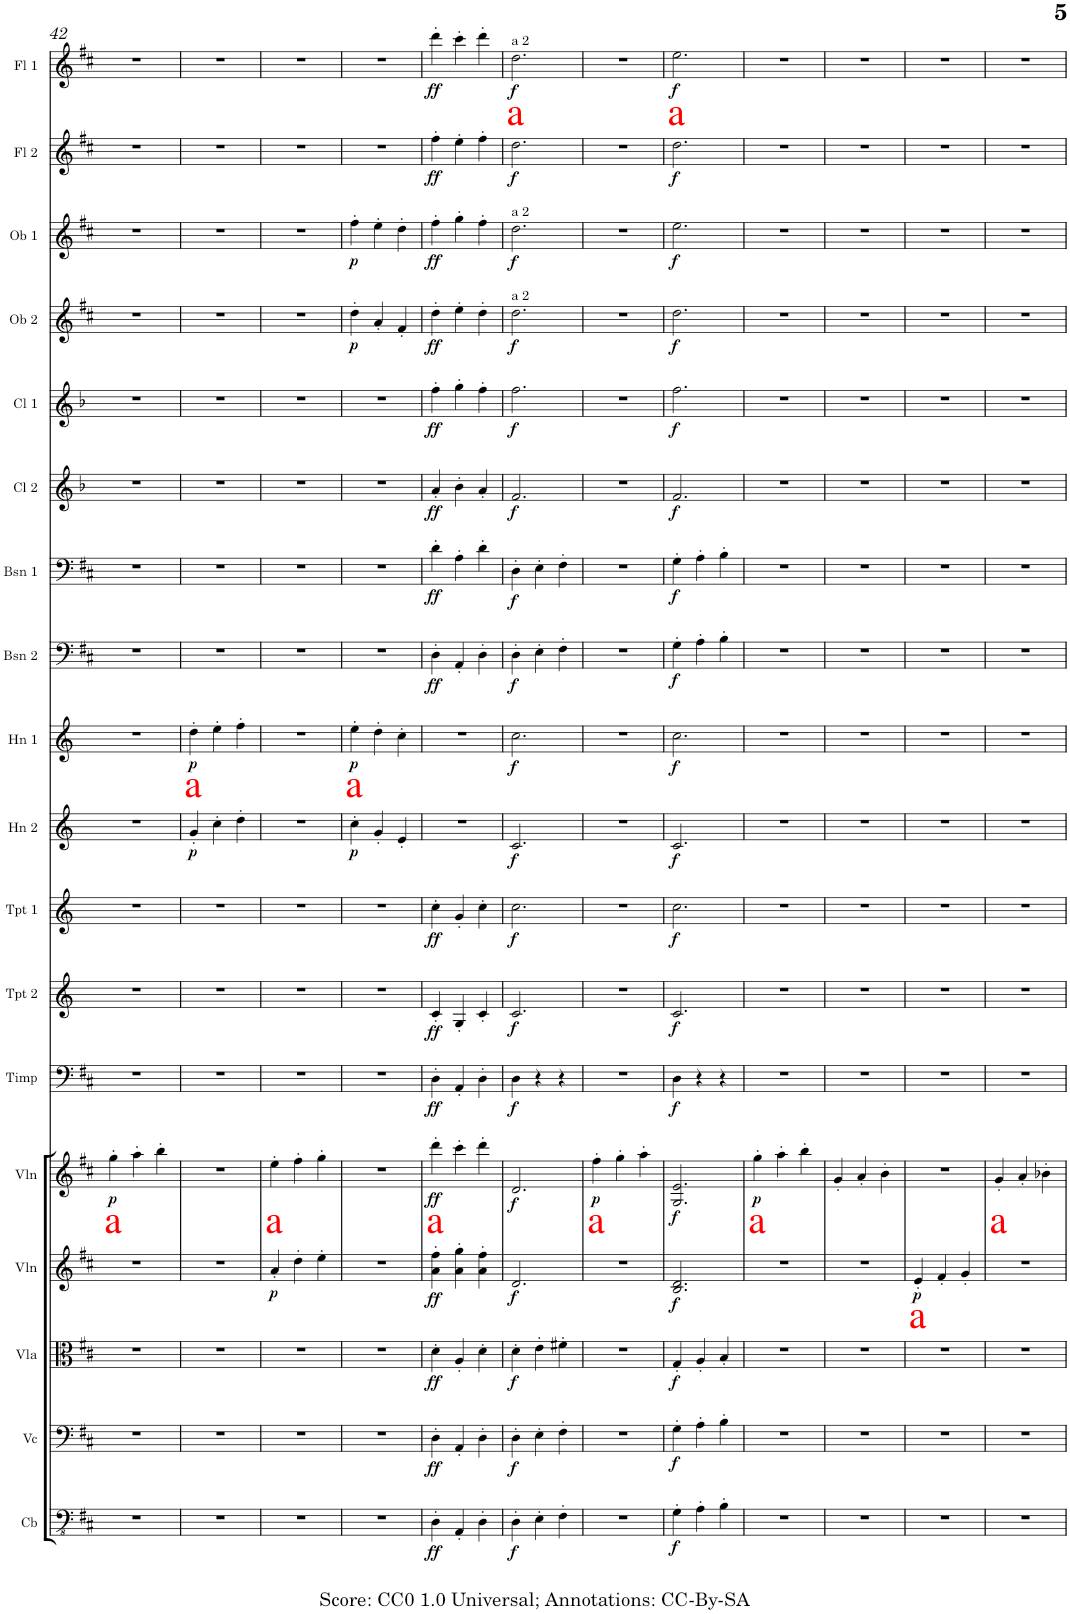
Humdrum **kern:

**kern	**dynam	**kern	**dynam	**kern	**dynam	**kern	**text	**dynam	**kern	**text	**dynam	**kern	**dynam	**kern	**dynam	**kern	**dynam	**kern	**dynam	**kern	**text	**dynam	**kern	**dynam	**kern	**dynam	**kern	**dynam	**kern	**dynam	**kern	**dynam	**kern	**dynam	**kern	**dynam	**kern	**text	**dynam
*part18	*part18	*part17	*part17	*part16	*part16	*part15	*part15	*part15	*part14	*part14	*part14	*part13	*part13	*part12	*part12	*part11	*part11	*part10	*part10	*part9	*part9	*part9	*part8	*part8	*part7	*part7	*part6	*part6	*part5	*part5	*part4	*part4	*part3	*part3	*part2	*part2	*part1	*part1	*part1
*staff18	*staff18	*staff17	*staff17	*staff16	*staff16	*staff15	*staff15	*staff15	*staff14	*staff14	*staff14	*staff13	*staff13	*staff12	*staff12	*staff11	*staff11	*staff10	*staff10	*staff9	*staff9	*staff9	*staff8	*staff8	*staff7	*staff7	*staff6	*staff6	*staff5	*staff5	*staff4	*staff4	*staff3	*staff3	*staff2	*staff2	*staff1	*staff1	*staff1
*I"Contrabass	*	*I"Violoncello	*	*I"Viola	*	*I"Violin	*	*	*I"Violin	*	*	*I"Timpani	*	*I"D Trumpet 2	*	*I"D Trumpet 1	*	*I"D Horn 2	*	*I"D Horn 1	*	*	*I"Bassoon 2	*	*I"Bassoon 1	*	*I"A Clarinet 2	*	*I"A Clarinet 1	*	*I"Oboe 2	*	*I"Oboe 1	*	*I"Flute 2	*	*I"Flute 1	*	*
*I'Cb	*	*I'Vc	*	*I'Vla	*	*I'Vln	*	*	*I'Vln	*	*	*I'Timp	*	*I'Tpt 2	*	*I'Tpt 1	*	*I'Hn 2	*	*I'Hn 1	*	*	*I'Bsn 2	*	*I'Bsn 1	*	*I'Cl 2	*	*I'Cl 1	*	*I'Ob 2	*	*I'Ob 1	*	*I'Fl 2	*	*I'Fl 1	*	*
!!LO:PB:g=z
*clefFv4	*	*clefF4	*	*clefC3	*	*clefG2	*	*	*clefG2	*	*	*clefF4	*	*clefG2	*	*clefG2	*	*clefG2	*	*clefG2	*	*	*clefF4	*	*clefF4	*	*clefG2	*	*clefG2	*	*clefG2	*	*clefG2	*	*clefG2	*	*clefG2	*	*
*	*	*	*	*	*	*	*	*	*	*	*	*	*	*Trd-1c-2	*	*Trd-1c-2	*	*Trd6c10	*	*Trd6c10	*	*	*	*	*	*	*Trd2c3	*	*Trd2c3	*	*	*	*	*	*	*	*	*	*
*k[f#c#]	*	*k[f#c#]	*	*k[f#c#]	*	*k[f#c#]	*	*	*k[f#c#]	*	*	*k[f#c#]	*	*k[]	*	*k[]	*	*k[]	*	*k[]	*	*	*k[f#c#]	*	*k[f#c#]	*	*k[b-]	*	*k[b-]	*	*k[f#c#]	*	*k[f#c#]	*	*k[f#c#]	*	*k[f#c#]	*	*
*M3/4	*	*M3/4	*	*M3/4	*	*M3/4	*	*	*M3/4	*	*	*M3/4	*	*M3/4	*	*M3/4	*	*M3/4	*	*M3/4	*	*	*M3/4	*	*M3/4	*	*M3/4	*	*M3/4	*	*M3/4	*	*M3/4	*	*M3/4	*	*M3/4	*	*
=42	=42	=42	=42	=42	=42	=42	=42	=42	=42	=42	=42	=42	=42	=42	=42	=42	=42	=42	=42	=42	=42	=42	=42	=42	=42	=42	=42	=42	=42	=42	=42	=42	=42	=42	=42	=42	=42	=42	=42
!	!	!	!	!	!	!	!	!	!	!LO:LY:b:color=#FF0000	!LO:DY:b	!	!	!	!	!	!	!	!	!	!	!	!	!	!	!	!	!	!	!	!	!	!	!	!	!	!	!	!
2.r	.	2.r	.	2.r	.	2.r	.	.	4gg'\	a	p	2.r	.	2.r	.	2.r	.	2.r	.	2.r	.	.	2.r	.	2.r	.	2.r	.	2.r	.	2.r	.	2.r	.	2.r	.	2.r	.	.
.	.	.	.	.	.	.	.	.	4aa'\	.	.	.	.	.	.	.	.	.	.	.	.	.	.	.	.	.	.	.	.	.	.	.	.	.	.	.	.	.	.
.	.	.	.	.	.	.	.	.	4bb'\	.	.	.	.	.	.	.	.	.	.	.	.	.	.	.	.	.	.	.	.	.	.	.	.	.	.	.	.	.	.
=43	=43	=43	=43	=43	=43	=43	=43	=43	=43	=43	=43	=43	=43	=43	=43	=43	=43	=43	=43	=43	=43	=43	=43	=43	=43	=43	=43	=43	=43	=43	=43	=43	=43	=43	=43	=43	=43	=43	=43
!	!	!	!	!	!	!	!	!	!	!	!	!	!	!	!	!	!	!	!LO:DY:b	!	!LO:LY:b:color=#FF0000	!LO:DY:b	!	!	!	!	!	!	!	!	!	!	!	!	!	!	!	!	!
2.r	.	2.r	.	2.r	.	2.r	.	.	2.r	.	.	2.r	.	2.r	.	2.r	.	4g'/	p	4dd'\	a	p	2.r	.	2.r	.	2.r	.	2.r	.	2.r	.	2.r	.	2.r	.	2.r	.	.
.	.	.	.	.	.	.	.	.	.	.	.	.	.	.	.	.	.	4cc'\	.	4ee'\	.	.	.	.	.	.	.	.	.	.	.	.	.	.	.	.	.	.	.
.	.	.	.	.	.	.	.	.	.	.	.	.	.	.	.	.	.	4dd'\	.	4ff'\	.	.	.	.	.	.	.	.	.	.	.	.	.	.	.	.	.	.	.
=44	=44	=44	=44	=44	=44	=44	=44	=44	=44	=44	=44	=44	=44	=44	=44	=44	=44	=44	=44	=44	=44	=44	=44	=44	=44	=44	=44	=44	=44	=44	=44	=44	=44	=44	=44	=44	=44	=44	=44
!	!	!	!	!	!	!	!	!LO:DY:b	!	!LO:LY:b:color=#FF0000	!	!	!	!	!	!	!	!	!	!	!	!	!	!	!	!	!	!	!	!	!	!	!	!	!	!	!	!	!
2.r	.	2.r	.	2.r	.	4a'/	.	p	4ee'\	a	.	2.r	.	2.r	.	2.r	.	2.r	.	2.r	.	.	2.r	.	2.r	.	2.r	.	2.r	.	2.r	.	2.r	.	2.r	.	2.r	.	.
.	.	.	.	.	.	4dd'\	.	.	4ff#'\	.	.	.	.	.	.	.	.	.	.	.	.	.	.	.	.	.	.	.	.	.	.	.	.	.	.	.	.	.	.
.	.	.	.	.	.	4ee'\	.	.	4gg'\	.	.	.	.	.	.	.	.	.	.	.	.	.	.	.	.	.	.	.	.	.	.	.	.	.	.	.	.	.	.
=45	=45	=45	=45	=45	=45	=45	=45	=45	=45	=45	=45	=45	=45	=45	=45	=45	=45	=45	=45	=45	=45	=45	=45	=45	=45	=45	=45	=45	=45	=45	=45	=45	=45	=45	=45	=45	=45	=45	=45
!	!	!	!	!	!	!	!	!	!	!	!	!	!	!	!	!	!	!	!LO:DY:b	!	!LO:LY:b:color=#FF0000	!LO:DY:b	!	!	!	!	!	!	!	!	!	!LO:DY:b	!	!LO:DY:b	!	!	!	!	!
2.r	.	2.r	.	2.r	.	2.r	.	.	2.r	.	.	2.r	.	2.r	.	2.r	.	4cc'\	p	4ee'\	a	p	2.r	.	2.r	.	2.r	.	2.r	.	4dd'\	p	4ff#'\	p	2.r	.	2.r	.	.
.	.	.	.	.	.	.	.	.	.	.	.	.	.	.	.	.	.	4g'/	.	4dd'\	.	.	.	.	.	.	.	.	.	.	4a'/	.	4ee'\	.	.	.	.	.	.
.	.	.	.	.	.	.	.	.	.	.	.	.	.	.	.	.	.	4e'/	.	4cc'\	.	.	.	.	.	.	.	.	.	.	4f#'/	.	4dd'\	.	.	.	.	.	.
=46	=46	=46	=46	=46	=46	=46	=46	=46	=46	=46	=46	=46	=46	=46	=46	=46	=46	=46	=46	=46	=46	=46	=46	=46	=46	=46	=46	=46	=46	=46	=46	=46	=46	=46	=46	=46	=46	=46	=46
!	!LO:DY:b	!	!LO:DY:b	!	!LO:DY:b	!	!	!LO:DY:b	!	!LO:LY:b:color=#FF0000	!LO:DY:b	!	!LO:DY:b	!	!LO:DY:b	!	!LO:DY:b	!	!	!	!	!	!	!LO:DY:b	!	!LO:DY:b	!	!LO:DY:b	!	!LO:DY:b	!	!LO:DY:b	!	!LO:DY:b	!	!LO:DY:b	!	!	!LO:DY:b
4DD'\	ff	4D'\	ff	4d'\	ff	4a\' 4ff#\'	.	ff	4ddd'\	a	ff	4D'\	ff	4c'/	ff	4cc'\	ff	2.r	.	2.r	.	.	4D'\	ff	4d'\	ff	4a'/	ff	4ff'\	ff	4dd'\	ff	4ff#'\	ff	4ff#'\	ff	4ddd'\	.	ff
4AAA'/	.	4AA'/	.	4A'/	.	4a\' 4gg\'	.	.	4ccc#'\	.	.	4AA'/	.	4G'/	.	4g'/	.	.	.	.	.	.	4AA'/	.	4A'\	.	4b-'\	.	4gg'\	.	4ee'\	.	4gg'\	.	4ee'\	.	4ccc#'\	.	.
4DD'\	.	4D'\	.	4d'\	.	4a\' 4ff#\'	.	.	4ddd'\	.	.	4D'\	.	4c'/	.	4cc'\	.	.	.	.	.	.	4D'\	.	4d'\	.	4a'/	.	4ff'\	.	4dd'\	.	4ff#'\	.	4ff#'\	.	4ddd'\	.	.
=47	=47	=47	=47	=47	=47	=47	=47	=47	=47	=47	=47	=47	=47	=47	=47	=47	=47	=47	=47	=47	=47	=47	=47	=47	=47	=47	=47	=47	=47	=47	=47	=47	=47	=47	=47	=47	=47	=47	=47
!	!	!	!	!	!	!	!	!	!	!	!	!	!	!	!	!	!	!	!	!	!	!	!	!	!	!	!	!	!	!	!	!	!	!	!	!	!LO:TX:a:t=a 2	!	!
!	!	!	!	!	!	!	!	!	!	!	!	!	!	!	!	!	!	!	!	!	!	!	!	!	!	!	!	!	!	!	!	!	!LO:TX:a:t=a 2	!	!	!	!	!	!
!	!	!	!	!	!	!	!	!	!	!	!	!	!	!	!	!	!	!	!	!	!	!	!	!	!	!	!	!	!	!	!LO:TX:a:t=a 2	!	!	!	!	!	!	!	!
!	!LO:DY:b	!	!LO:DY:b	!	!LO:DY:b	!	!	!LO:DY:b	!	!	!LO:DY:b	!	!LO:DY:b	!	!LO:DY:b	!	!LO:DY:b	!	!LO:DY:b	!	!	!LO:DY:b	!	!LO:DY:b	!	!LO:DY:b	!	!LO:DY:b	!	!LO:DY:b	!	!LO:DY:b	!	!LO:DY:b	!	!LO:DY:b	!	!LO:LY:b:color=#FF0000	!LO:DY:b
4DD'\	f	4D'\	f	4d'\	f	2.d/	.	f	2.d/	.	f	4D\	f	2.c/	f	2.cc\	f	2.c/	f	2.cc\	.	f	4D'\	f	4D'\	f	2.f/	f	2.ff\	f	2.dd\	f	2.dd\	f	2.dd\	f	2.dd\	a	f
4EE'\	.	4E'\	.	4e'\	.	.	.	.	.	.	.	4r	.	.	.	.	.	.	.	.	.	.	4E'\	.	4E'\	.	.	.	.	.	.	.	.	.	.	.	.	.	.
4FF#'\	.	4F#'\	.	4f#X'\	.	.	.	.	.	.	.	4r	.	.	.	.	.	.	.	.	.	.	4F#'\	.	4F#'\	.	.	.	.	.	.	.	.	.	.	.	.	.	.
=48	=48	=48	=48	=48	=48	=48	=48	=48	=48	=48	=48	=48	=48	=48	=48	=48	=48	=48	=48	=48	=48	=48	=48	=48	=48	=48	=48	=48	=48	=48	=48	=48	=48	=48	=48	=48	=48	=48	=48
!	!	!	!	!	!	!	!	!	!	!LO:LY:b:color=#FF0000	!LO:DY:b	!	!	!	!	!	!	!	!	!	!	!	!	!	!	!	!	!	!	!	!	!	!	!	!	!	!	!	!
2.r	.	2.r	.	2.r	.	2.r	.	.	4ff#'\	a	p	2.r	.	2.r	.	2.r	.	2.r	.	2.r	.	.	2.r	.	2.r	.	2.r	.	2.r	.	2.r	.	2.r	.	2.r	.	2.r	.	.
.	.	.	.	.	.	.	.	.	4gg'\	.	.	.	.	.	.	.	.	.	.	.	.	.	.	.	.	.	.	.	.	.	.	.	.	.	.	.	.	.	.
.	.	.	.	.	.	.	.	.	4aa'\	.	.	.	.	.	.	.	.	.	.	.	.	.	.	.	.	.	.	.	.	.	.	.	.	.	.	.	.	.	.
=49	=49	=49	=49	=49	=49	=49	=49	=49	=49	=49	=49	=49	=49	=49	=49	=49	=49	=49	=49	=49	=49	=49	=49	=49	=49	=49	=49	=49	=49	=49	=49	=49	=49	=49	=49	=49	=49	=49	=49
!	!LO:DY:b	!	!LO:DY:b	!	!LO:DY:b	!	!	!LO:DY:b	!	!	!LO:DY:b	!	!LO:DY:b	!	!LO:DY:b	!	!LO:DY:b	!	!LO:DY:b	!	!	!LO:DY:b	!	!LO:DY:b	!	!LO:DY:b	!	!LO:DY:b	!	!LO:DY:b	!	!LO:DY:b	!	!LO:DY:b	!	!LO:DY:b	!	!LO:LY:b:color=#FF0000	!LO:DY:b
4GG'\	f	4G'\	f	4G'/	f	2.B/ 2.d/	.	f	2.G/ 2.e/	.	f	4D\	f	2.c/	f	2.cc\	f	2.c/	f	2.cc\	.	f	4G'\	f	4G'\	f	2.f/	f	2.ff\	f	2.dd\	f	2.ee\	f	2.dd\	f	2.ee\	a	f
4AA'\	.	4A'\	.	4A'/	.	.	.	.	.	.	.	4r	.	.	.	.	.	.	.	.	.	.	4A'\	.	4A'\	.	.	.	.	.	.	.	.	.	.	.	.	.	.
4BB'\	.	4B'\	.	4B'/	.	.	.	.	.	.	.	4r	.	.	.	.	.	.	.	.	.	.	4B'\	.	4B'\	.	.	.	.	.	.	.	.	.	.	.	.	.	.
=50	=50	=50	=50	=50	=50	=50	=50	=50	=50	=50	=50	=50	=50	=50	=50	=50	=50	=50	=50	=50	=50	=50	=50	=50	=50	=50	=50	=50	=50	=50	=50	=50	=50	=50	=50	=50	=50	=50	=50
!	!	!	!	!	!	!	!	!	!	!LO:LY:b:color=#FF0000	!LO:DY:b	!	!	!	!	!	!	!	!	!	!	!	!	!	!	!	!	!	!	!	!	!	!	!	!	!	!	!	!
2.r	.	2.r	.	2.r	.	2.r	.	.	4gg'\	a	p	2.r	.	2.r	.	2.r	.	2.r	.	2.r	.	.	2.r	.	2.r	.	2.r	.	2.r	.	2.r	.	2.r	.	2.r	.	2.r	.	.
.	.	.	.	.	.	.	.	.	4aa'\	.	.	.	.	.	.	.	.	.	.	.	.	.	.	.	.	.	.	.	.	.	.	.	.	.	.	.	.	.	.
.	.	.	.	.	.	.	.	.	4bb'\	.	.	.	.	.	.	.	.	.	.	.	.	.	.	.	.	.	.	.	.	.	.	.	.	.	.	.	.	.	.
=51	=51	=51	=51	=51	=51	=51	=51	=51	=51	=51	=51	=51	=51	=51	=51	=51	=51	=51	=51	=51	=51	=51	=51	=51	=51	=51	=51	=51	=51	=51	=51	=51	=51	=51	=51	=51	=51	=51	=51
2.r	.	2.r	.	2.r	.	2.r	.	.	4g'/	.	.	2.r	.	2.r	.	2.r	.	2.r	.	2.r	.	.	2.r	.	2.r	.	2.r	.	2.r	.	2.r	.	2.r	.	2.r	.	2.r	.	.
.	.	.	.	.	.	.	.	.	4a'/	.	.	.	.	.	.	.	.	.	.	.	.	.	.	.	.	.	.	.	.	.	.	.	.	.	.	.	.	.	.
.	.	.	.	.	.	.	.	.	4b'\	.	.	.	.	.	.	.	.	.	.	.	.	.	.	.	.	.	.	.	.	.	.	.	.	.	.	.	.	.	.
=52	=52	=52	=52	=52	=52	=52	=52	=52	=52	=52	=52	=52	=52	=52	=52	=52	=52	=52	=52	=52	=52	=52	=52	=52	=52	=52	=52	=52	=52	=52	=52	=52	=52	=52	=52	=52	=52	=52	=52
!	!	!	!	!	!	!	!LO:LY:b:color=#FF0000	!LO:DY:b	!	!	!	!	!	!	!	!	!	!	!	!	!	!	!	!	!	!	!	!	!	!	!	!	!	!	!	!	!	!	!
2.r	.	2.r	.	2.r	.	4e'/	a	p	2.r	.	.	2.r	.	2.r	.	2.r	.	2.r	.	2.r	.	.	2.r	.	2.r	.	2.r	.	2.r	.	2.r	.	2.r	.	2.r	.	2.r	.	.
.	.	.	.	.	.	4f#'/	.	.	.	.	.	.	.	.	.	.	.	.	.	.	.	.	.	.	.	.	.	.	.	.	.	.	.	.	.	.	.	.	.
.	.	.	.	.	.	4g'/	.	.	.	.	.	.	.	.	.	.	.	.	.	.	.	.	.	.	.	.	.	.	.	.	.	.	.	.	.	.	.	.	.
=53	=53	=53	=53	=53	=53	=53	=53	=53	=53	=53	=53	=53	=53	=53	=53	=53	=53	=53	=53	=53	=53	=53	=53	=53	=53	=53	=53	=53	=53	=53	=53	=53	=53	=53	=53	=53	=53	=53	=53
!	!	!	!	!	!	!	!	!	!	!LO:LY:b:color=#FF0000	!	!	!	!	!	!	!	!	!	!	!	!	!	!	!	!	!	!	!	!	!	!	!	!	!	!	!	!	!
2.r	.	2.r	.	2.r	.	2.r	.	.	4g'/	a	.	2.r	.	2.r	.	2.r	.	2.r	.	2.r	.	.	2.r	.	2.r	.	2.r	.	2.r	.	2.r	.	2.r	.	2.r	.	2.r	.	.
.	.	.	.	.	.	.	.	.	4a'/	.	.	.	.	.	.	.	.	.	.	.	.	.	.	.	.	.	.	.	.	.	.	.	.	.	.	.	.	.	.
.	.	.	.	.	.	.	.	.	4b-X'\	.	.	.	.	.	.	.	.	.	.	.	.	.	.	.	.	.	.	.	.	.	.	.	.	.	.	.	.	.	.
=	=	=	=	=	=	=	=	=	=	=	=	=	=	=	=	=	=	=	=	=	=	=	=	=	=	=	=	=	=	=	=	=	=	=	=	=	=	=	=
*-	*-	*-	*-	*-	*-	*-	*-	*-	*-	*-	*-	*-	*-	*-	*-	*-	*-	*-	*-	*-	*-	*-	*-	*-	*-	*-	*-	*-	*-	*-	*-	*-	*-	*-	*-	*-	*-	*-	*-
